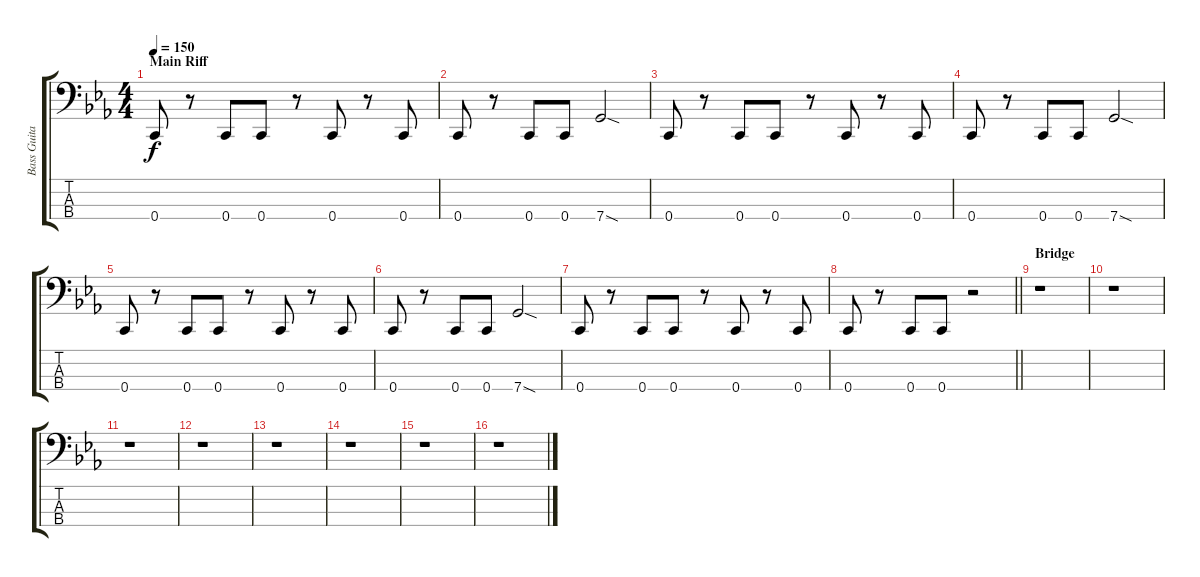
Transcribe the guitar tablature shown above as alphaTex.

\track ("Bass Guitar" "Bass Guita") {instrument electricbassfinger}
\staff {score tabs}
\tuning (F2 C2 G1 C1) {hide}
\ts (4 4)
\section ("" "Main Riff")
\tempo 150
\clef f4
\ks eb
0.4.8{dy f} r.8 0.4.8 0.4.8 r.8 0.4.8 r.8 0.4.8 |
0.4.8 r.8 0.4.8 0.4.8 7.4{sod}.2 |
0.4.8 r.8 0.4.8 0.4.8 r.8 0.4.8 r.8 0.4.8 |
0.4.8 r.8 0.4.8 0.4.8 7.4{sod}.2 |
0.4.8 r.8 0.4.8 0.4.8 r.8 0.4.8 r.8 0.4.8 |
0.4.8 r.8 0.4.8 0.4.8 7.4{sod}.2 |
0.4.8 r.8 0.4.8 0.4.8 r.8 0.4.8 r.8 0.4.8 |
\barLineRight lightlight
0.4.8 r.8 0.4.8 0.4.8 r.2 |
\section ("" "Bridge")
r.1 |
r.1 |
r.1 |
r.1 |
r.1 |
r.1 |
r.1 |
r.1
